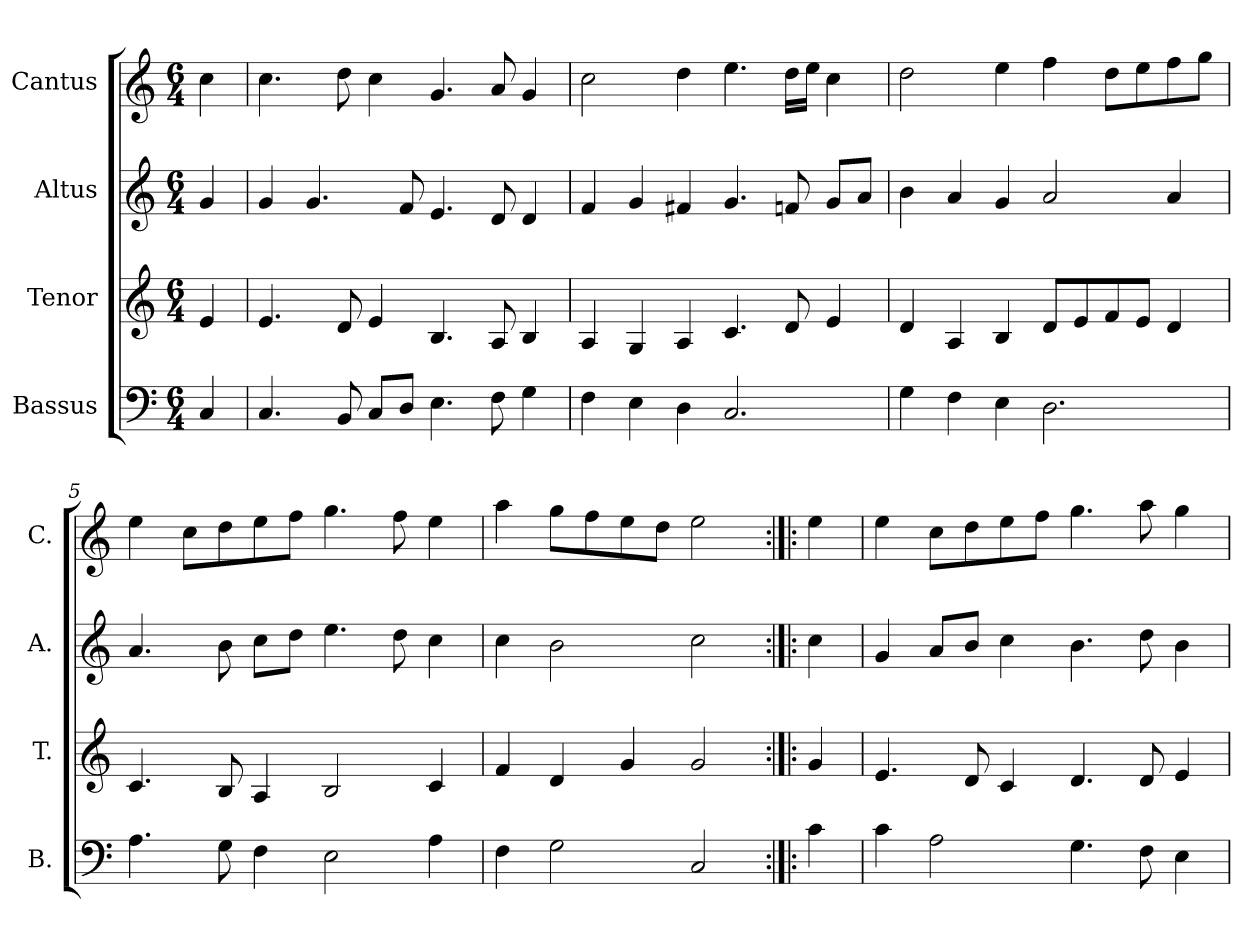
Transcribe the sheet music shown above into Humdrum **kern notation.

**kern	**kern	**kern	**kern
*part4	*part3	*part2	*part1
*staff4	*staff3	*staff2	*staff1
*I"Bassus	*I"Tenor	*I"Altus	*I"Cantus
*I'B.	*I'T.	*I'A.	*I'C.
*clefF4	*clefG2	*clefG2	*clefG2
*k[]	*k[]	*k[]	*k[]
*M6/4	*M6/4	*M6/4	*M6/4
=1	=1	=1	=1
4C/	4e/	4g/	4cc\
=2	=2	=2	=2
4.C/	4.e/	4g/	4.cc\
.	.	4.g/	.
8BB/	8d/	.	8dd\
8C/L	4e/	.	4cc\
8D/J	.	8f/	.
4.E\	4.B/	4.e/	4.g/
8F\	8A/	8d/	8a/
4G\	4B/	4d/	4g/
=3	=3	=3	=3
4F\	4A/	4f/	2cc\
4E\	4G/	4g/	.
4D\	4A/	4f#X/	4dd\
2.C/	4.c/	4.g/	4.ee\
.	8d/	8fn/	16dd\LL
.	.	.	16ee\JJ
.	4e/	8g/L	4cc\
.	.	8a/J	.
=4	=4	=4	=4
4G\	4d/	4b\	2dd\
4F\	4A/	4a/	.
4E\	4B/	4g/	4ee\
2.D\	8d/L	2a/	4ff\
.	8e/	.	.
.	8f/	.	8dd\L
.	8e/J	.	8ee\
.	4d/	4a/	8ff\
.	.	.	8gg\J
=5	=5	=5	=5
4.A\	4.c/	4.a/	4ee\
.	.	.	8cc\L
8G\	8B/	8b\	8dd\
4F\	4A/	8cc\L	8ee\
.	.	8dd\J	8ff\J
2E\	2B/	4.ee\	4.gg\
.	.	8dd\	8ff\
4A\	4c/	4cc\	4ee\
=6	=6	=6	=6
4F\	4f/	4cc\	4aa\
2G\	4d/	2b\	8gg\L
.	.	.	8ff\
.	4g/	.	8ee\
.	.	.	8dd\J
2C/	2g/	2cc\	2ee\
=7:|!|:	=7:|!|:	=7:|!|:	=7:|!|:
4c\	4g/	4cc\	4ee\
=8	=8	=8	=8
4c\	4.e/	4g/	4ee\
2A\	.	8a/L	8cc\L
.	8d/	8b/J	8dd\
.	4c/	4cc\	8ee\
.	.	.	8ff\J
4.G\	4.d/	4.b\	4.gg\
8F\	8d/	8dd\	8aa\
4E\	4e/	4b\	4gg\
=	=	=	=
*-	*-	*-	*-
